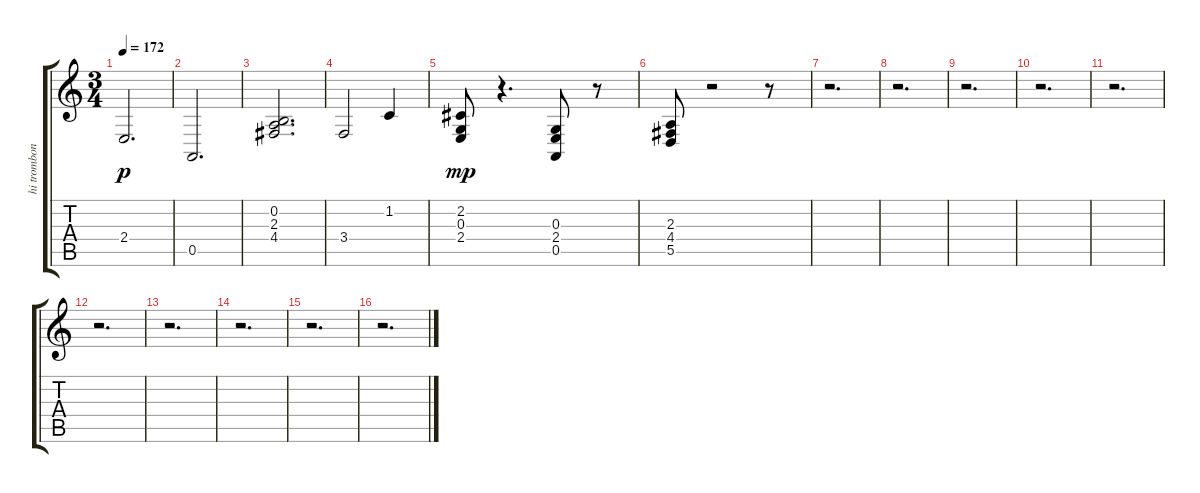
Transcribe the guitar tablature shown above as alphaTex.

\track ("hi trombones" "hi trombon") {instrument trombone}
\staff {score tabs}
\tuning (E4 B3 G3 D3 A2 E2) {hide}
\ts (3 4)
\tempo 172
\clef g2
\ks c
2.4.2{d dy p} |
0.5.2{d} |
(0.2 2.3 4.4).2{d} |
3.4.2 1.2.4 |
(2.2 0.3 2.4).8{dy mp} r.4{d} (0.3 2.4 0.5).8 r.8 |
(2.3 4.4 5.5).8 r.2 r.8 |
r.2{d} |
r.2{d} |
r.2{d} |
r.2{d} |
r.2{d} |
r.2{d} |
r.2{d} |
r.2{d} |
r.2{d} |
r.2{d}
